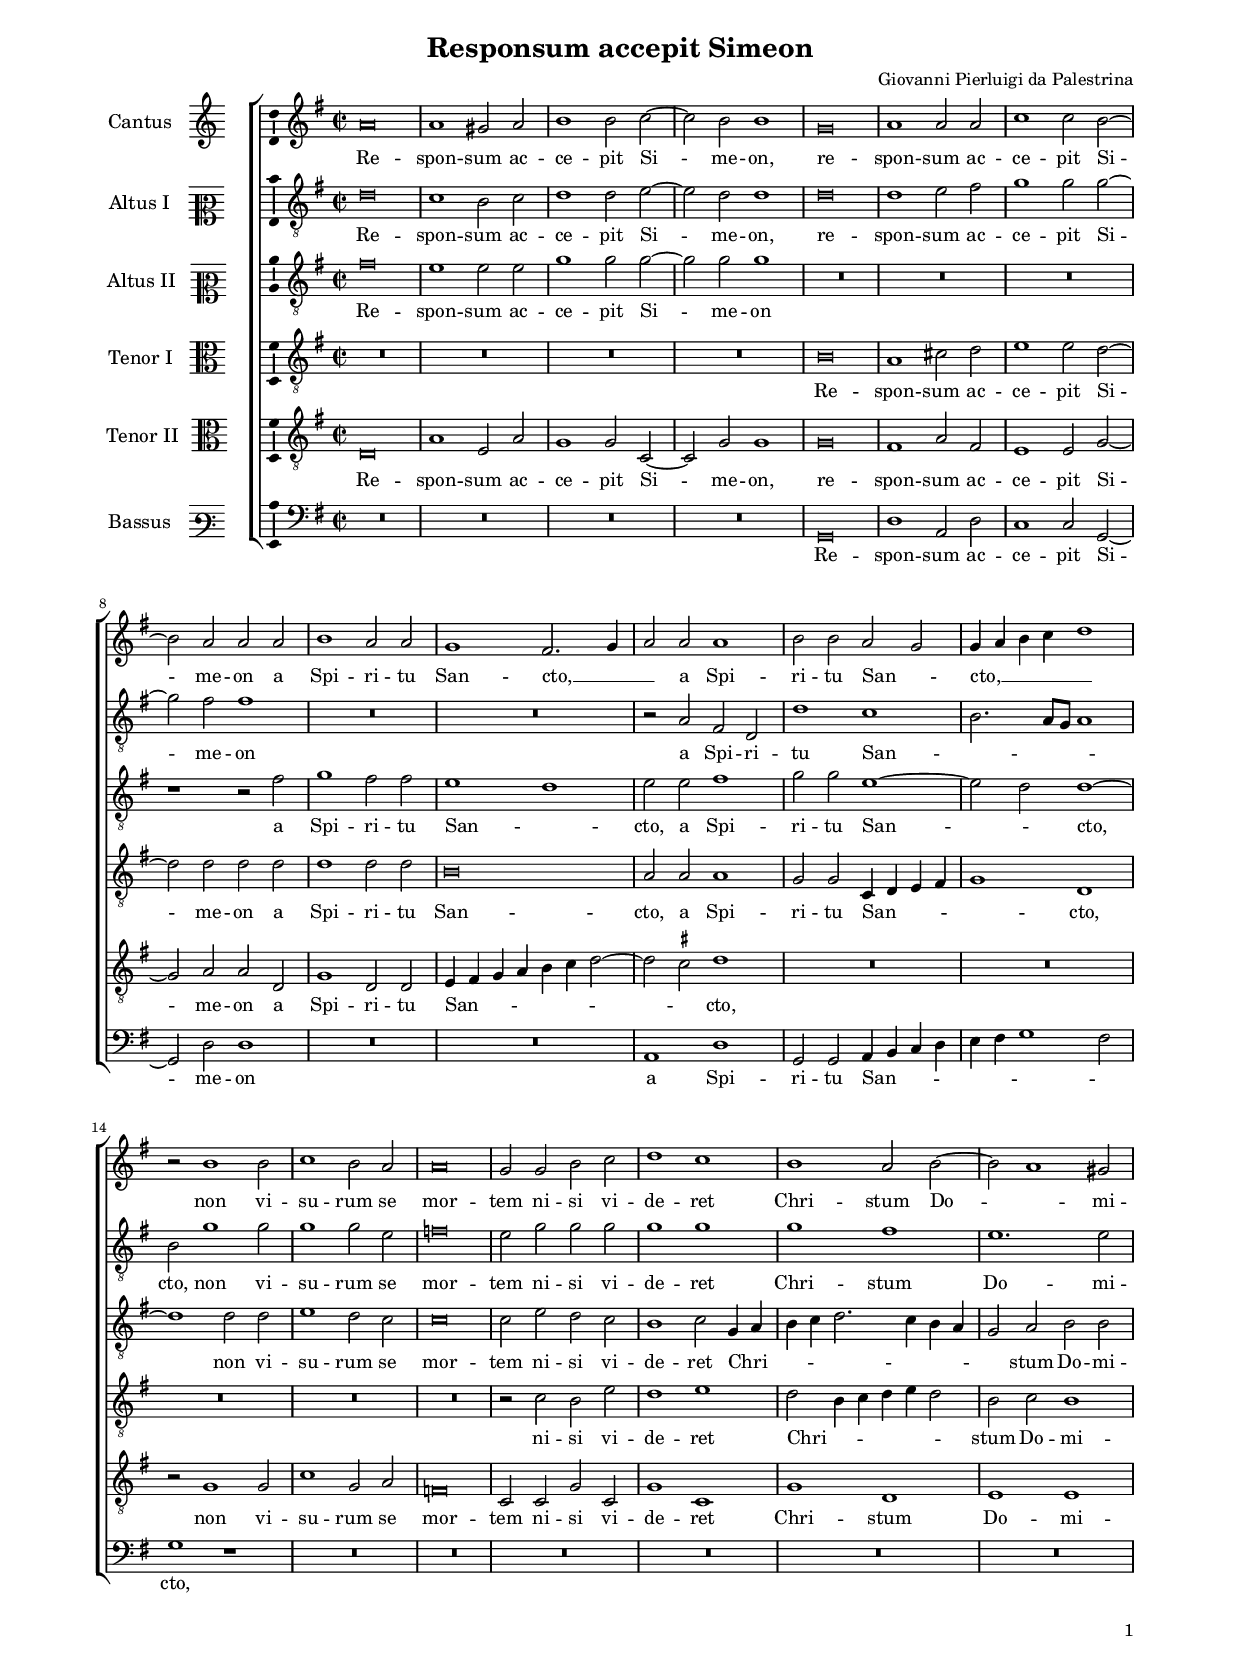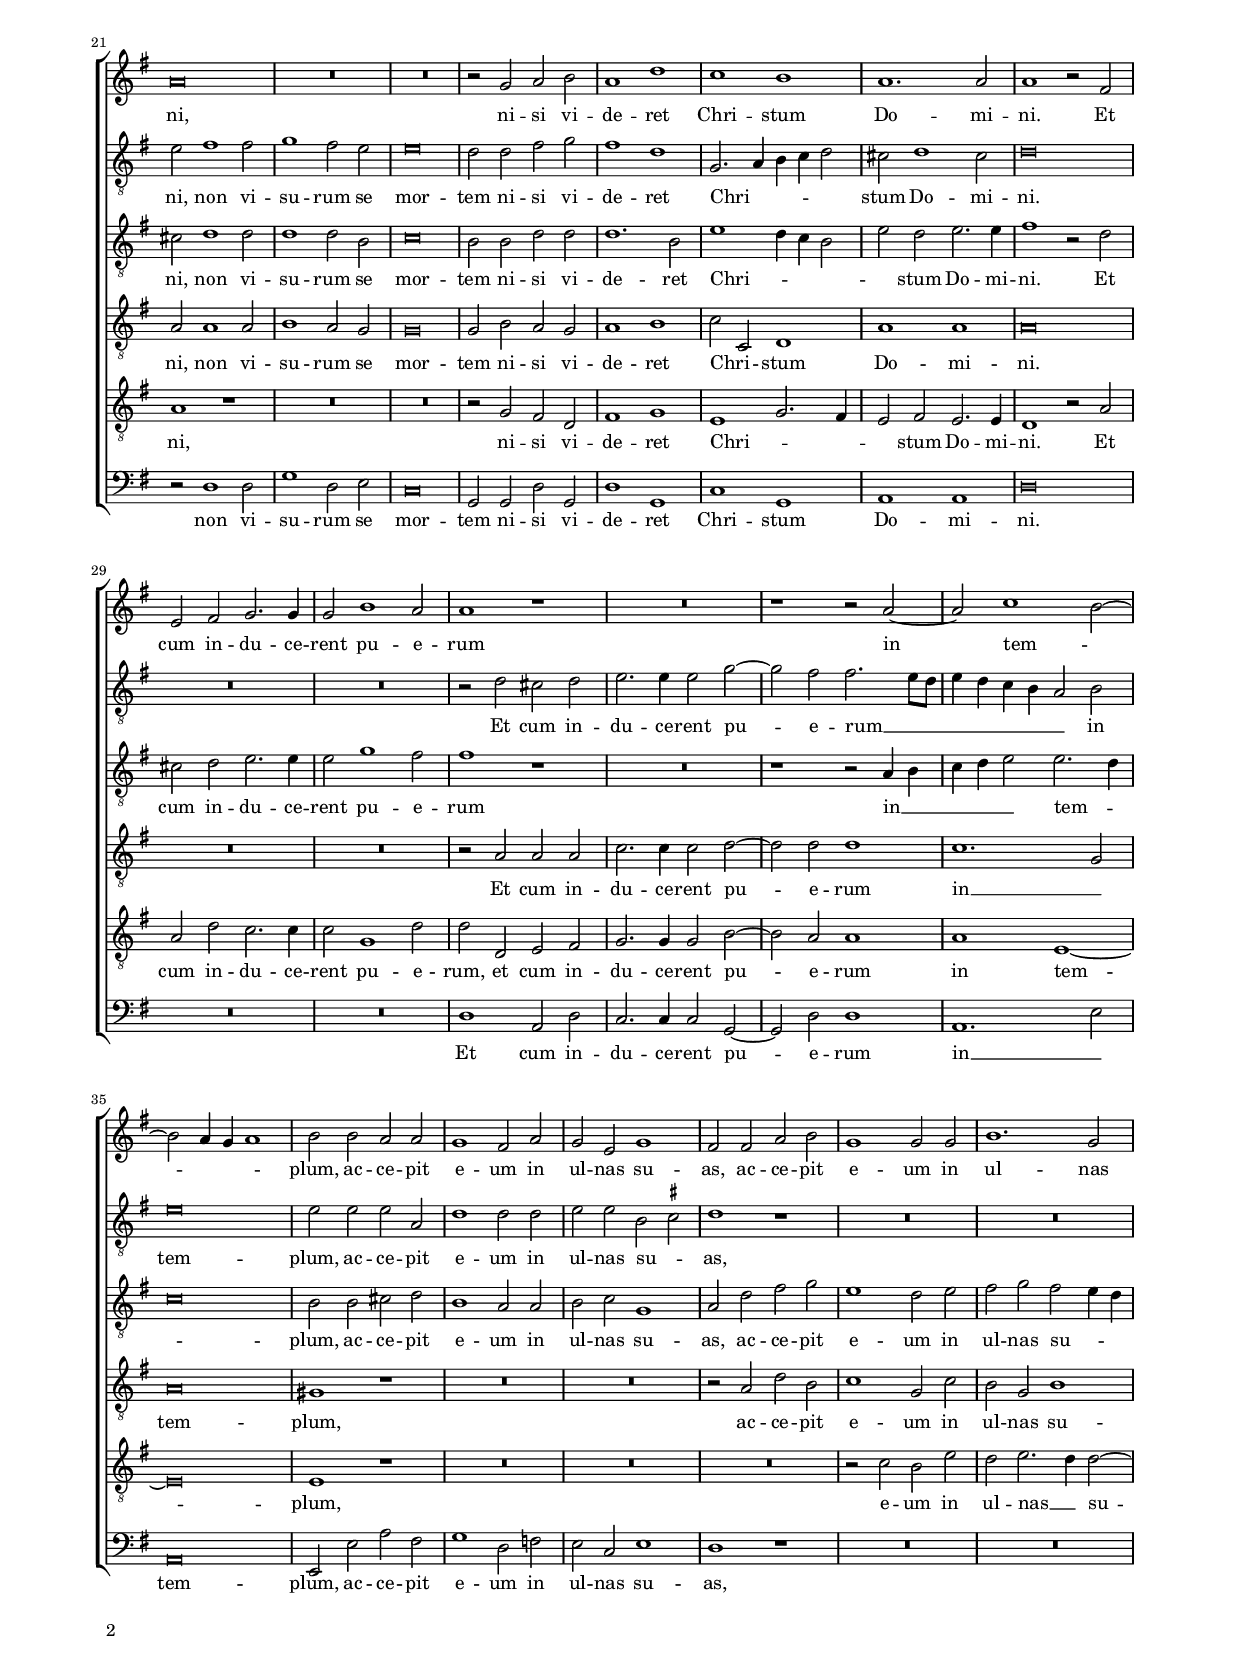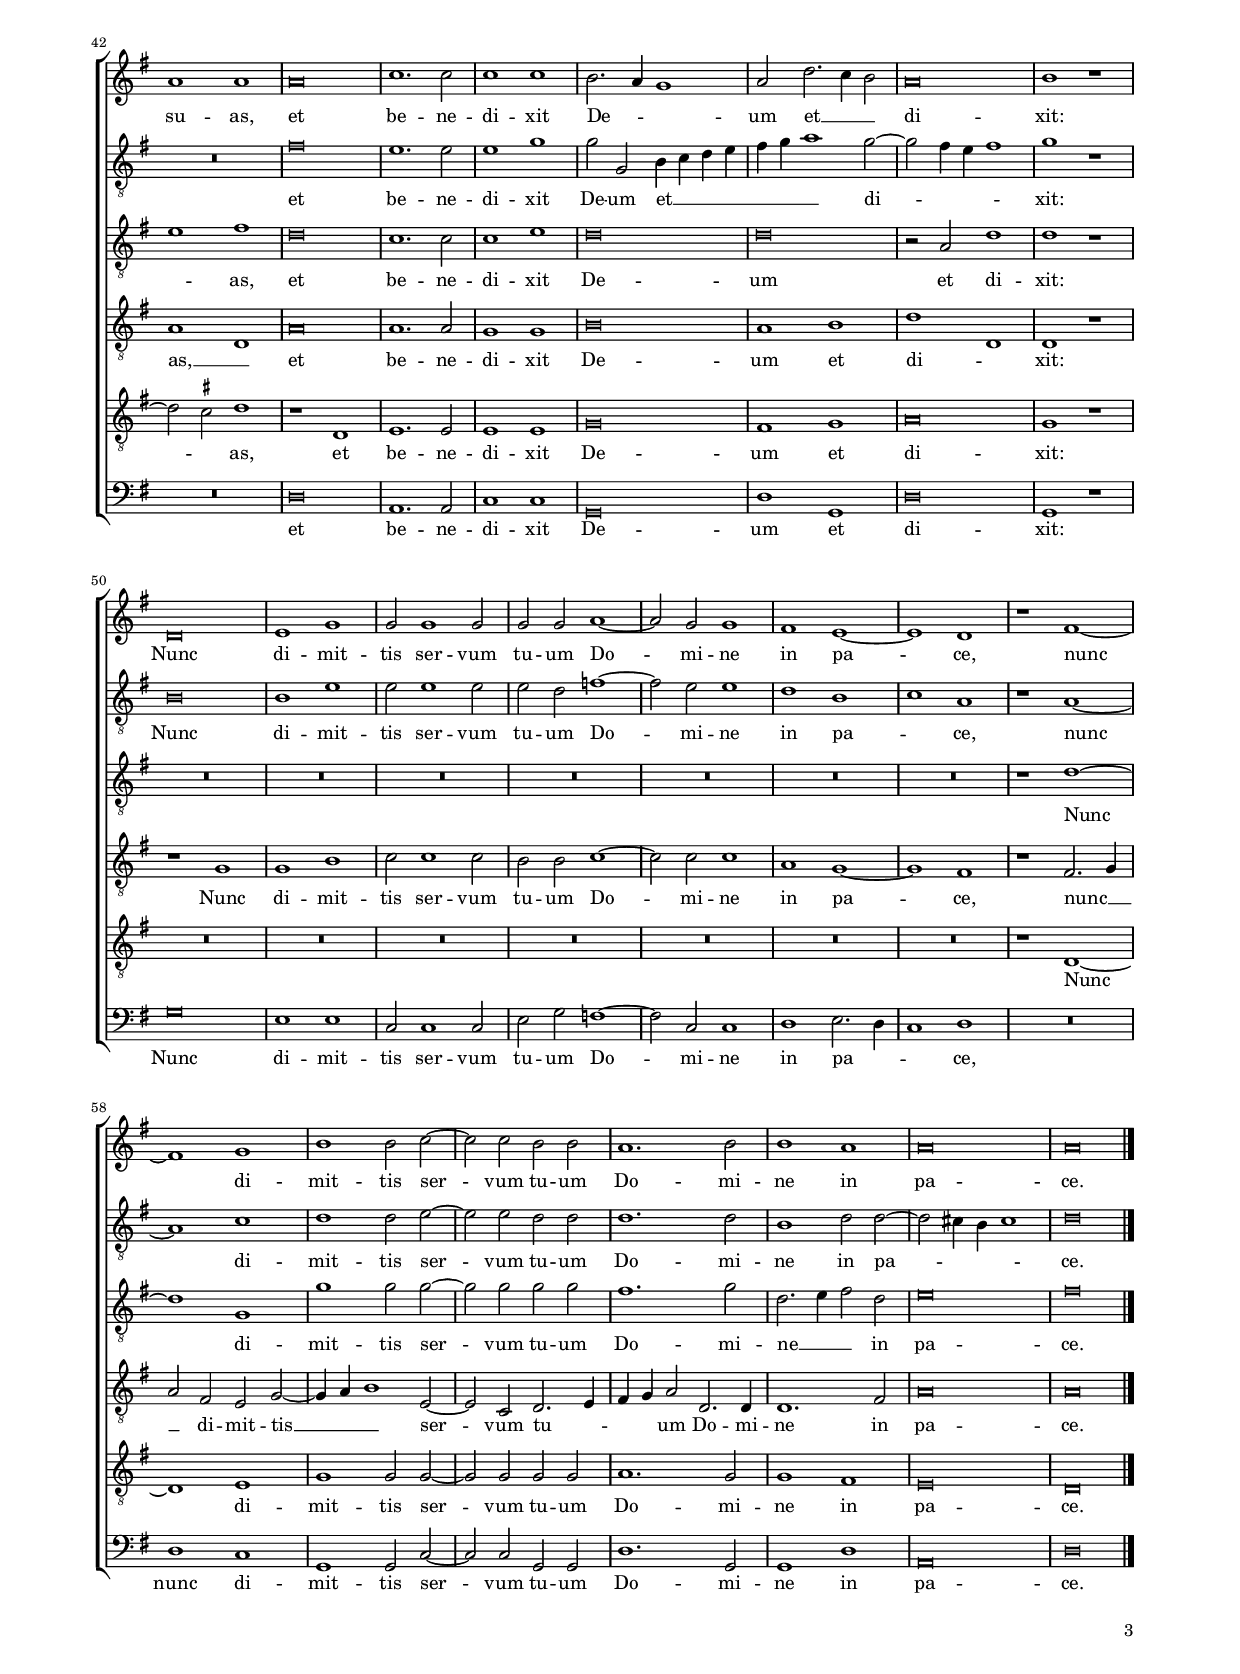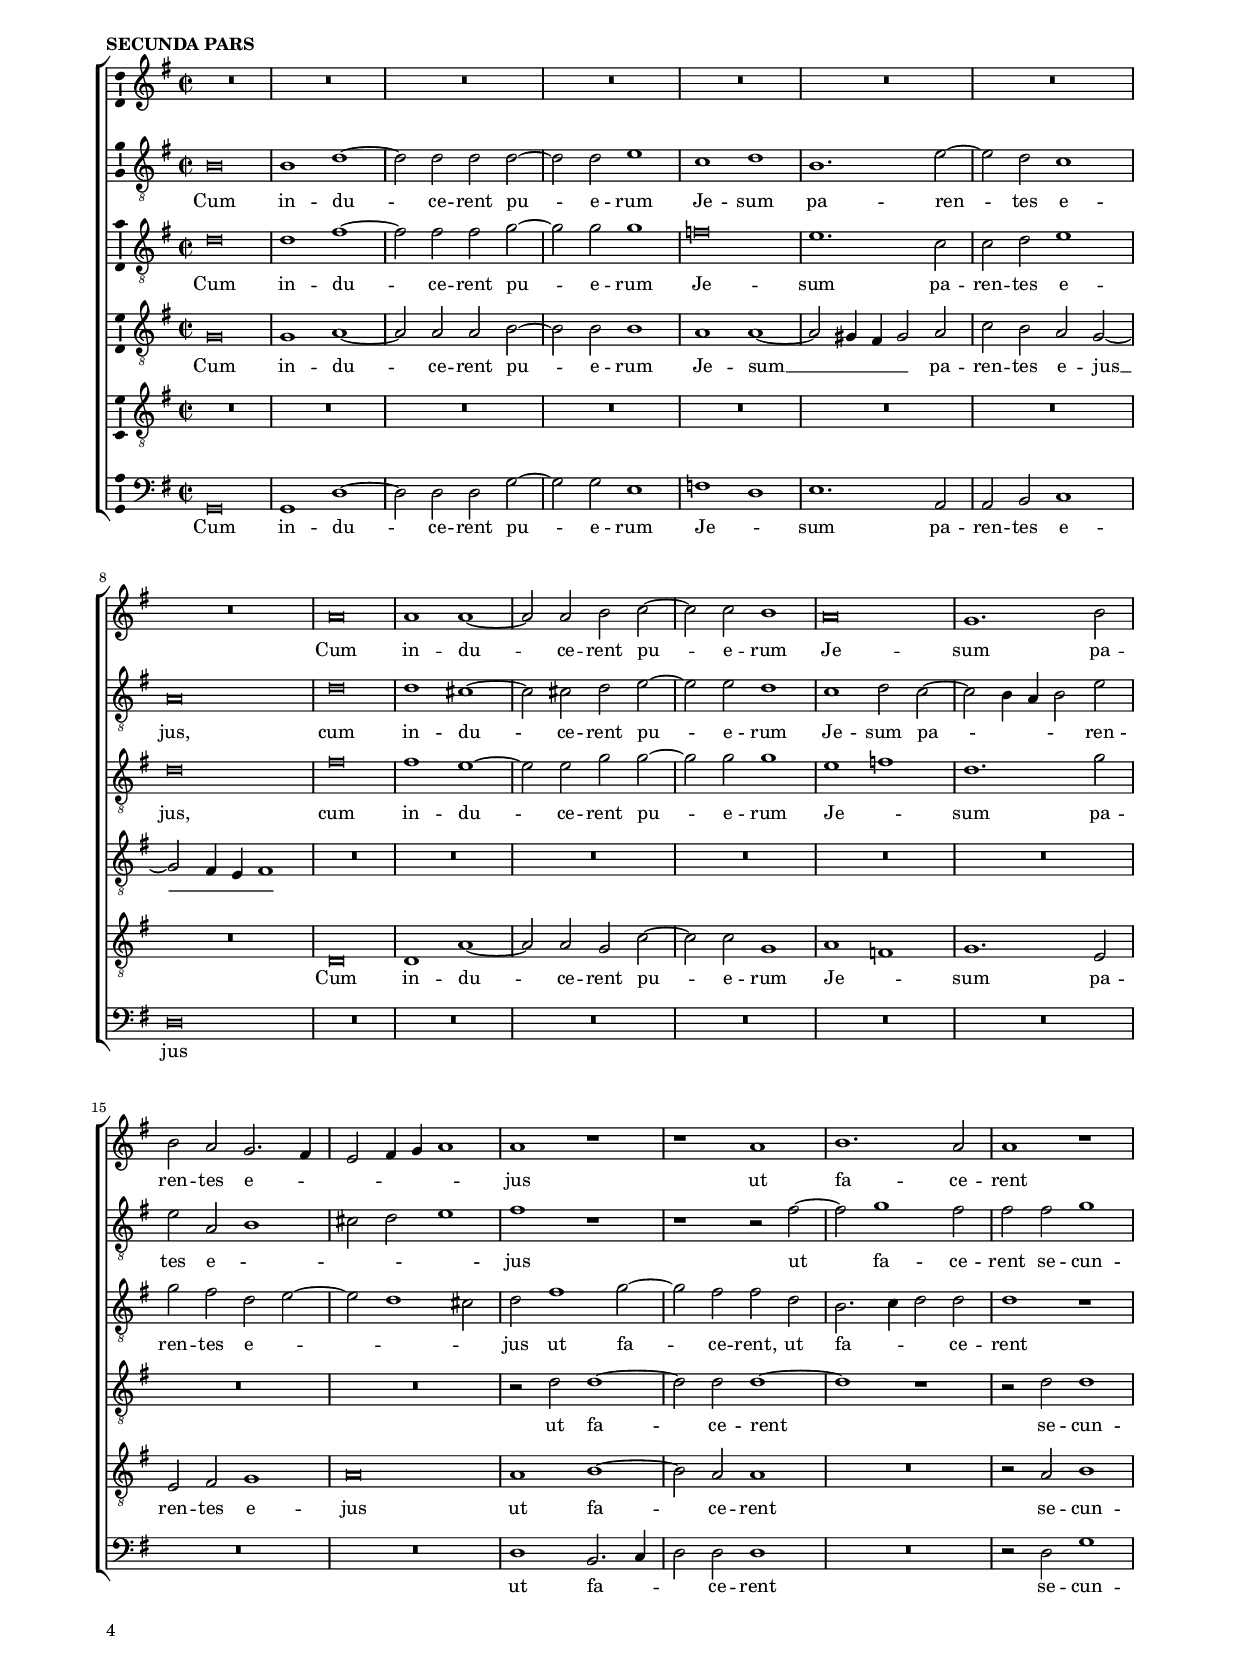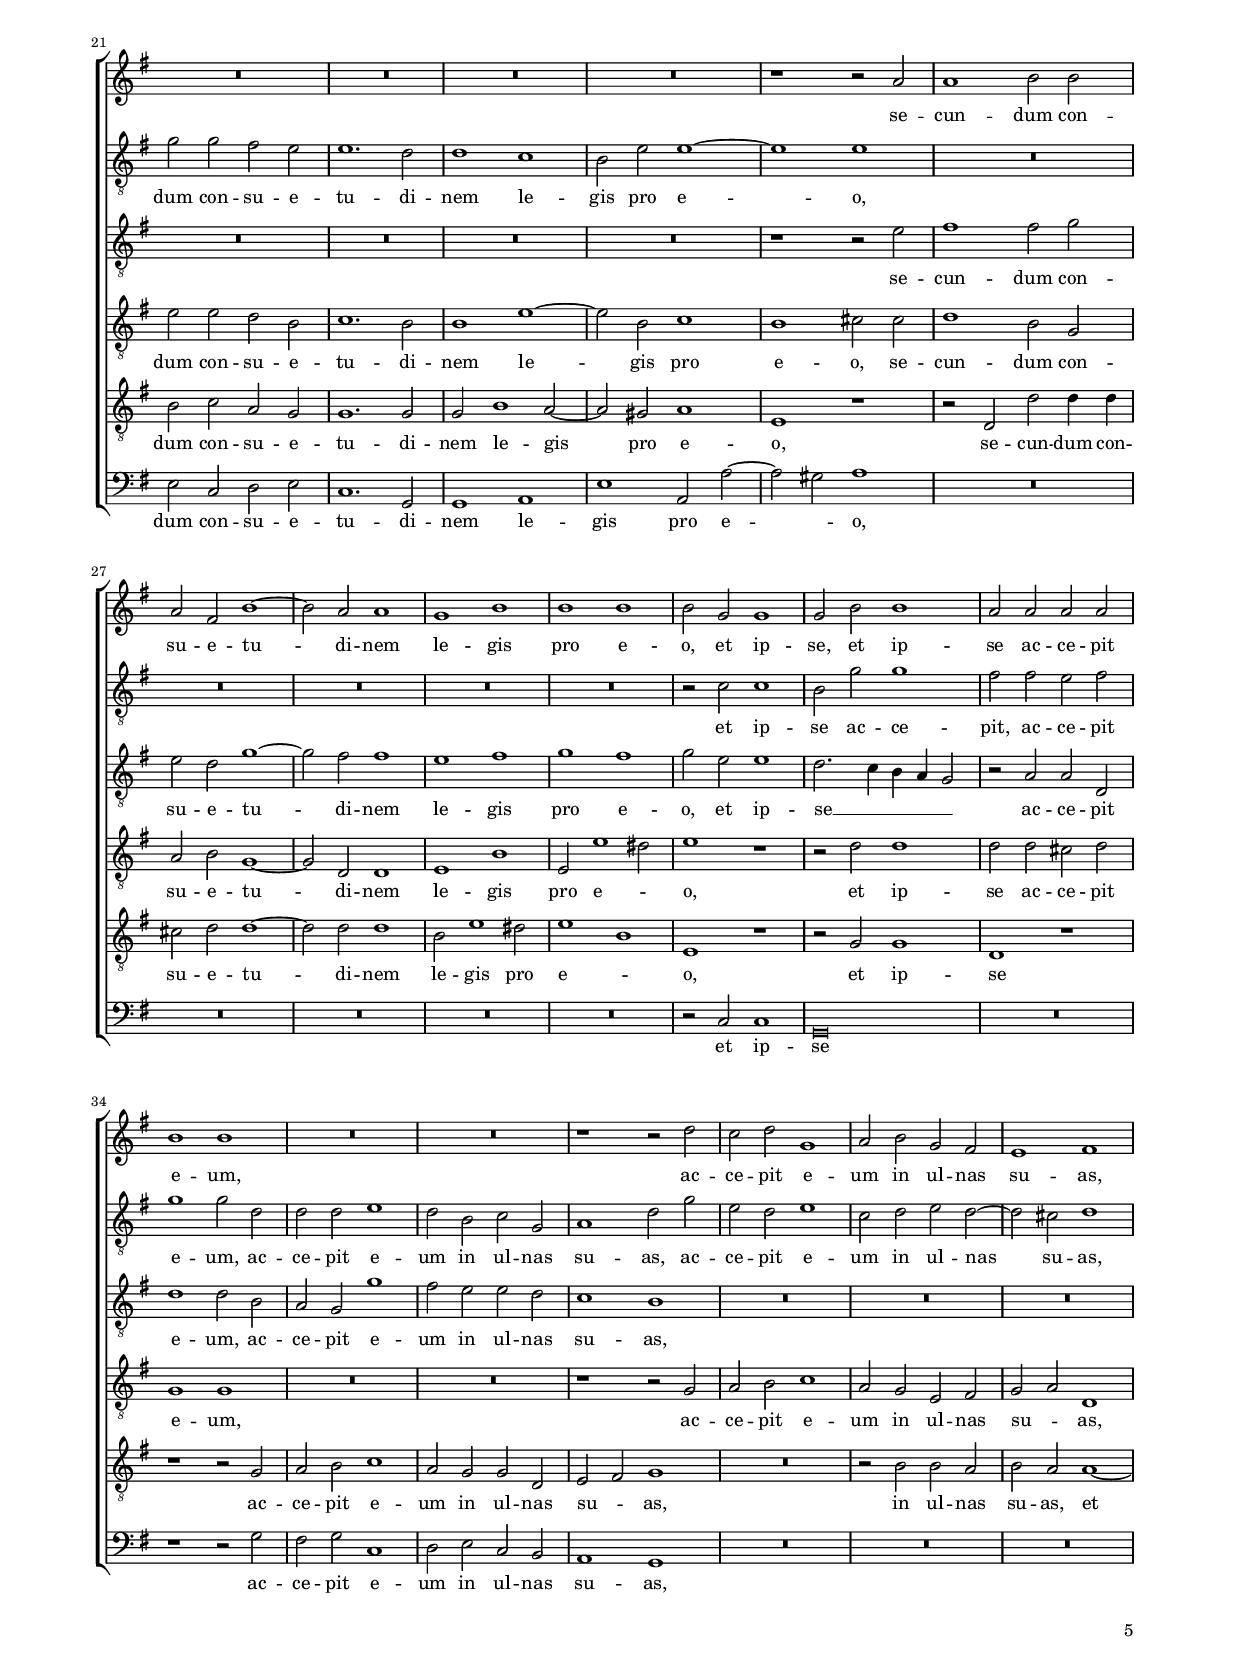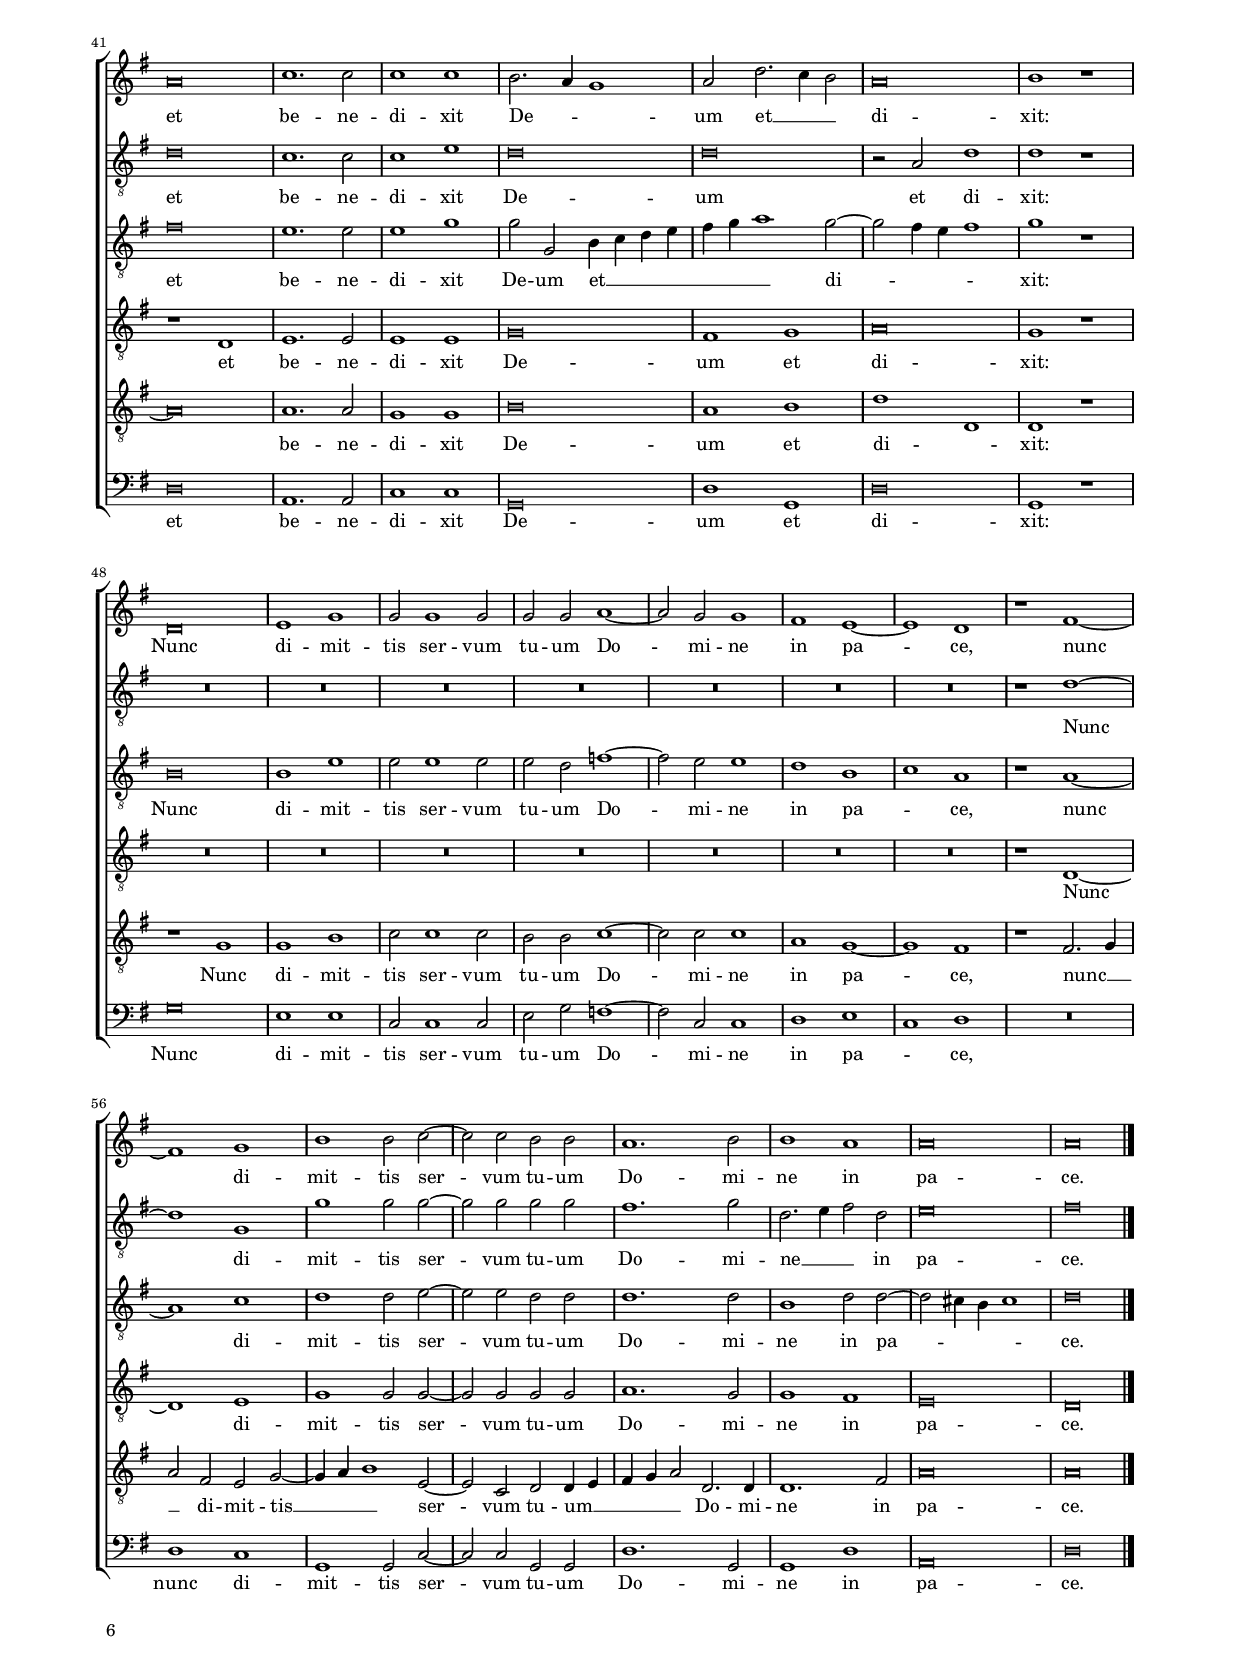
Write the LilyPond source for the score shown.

\header
{
  title="Responsum accepit Simeon"
  composer="Giovanni Pierluigi da Palestrina"
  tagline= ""
}

\version "2.20.0"
\language deutsch
#(set-global-staff-size 15)
% #(set-default-paper-size "letter")
#(ly:set-option 'point-and-click #f)


	ficta = { \once \set suggestAccidentals = ##t }
	
	forget = #(define-music-function (music) (ly:music?) #{
		\accidentalStyle forget
		$music
		\accidentalStyle default
		#})


\paper
	{
	top-margin = 1.5 \cm
	bottom-margin = 1 \cm
	left-margin = 1.8 \cm
	right-margin = 1.8 \cm
	ragged-bottom = ##f
	ragged-last-bottom = ##f
	print-page-number = ##f
	score-system-spacing = #'((basic-distance . 16) (minimum-distance . 14) (padding . 5) (strechability . 250))
	system-system-spacing = #'((basic-distance . 16) (minimum-distance . 14) (padding . 5) (strechability . 250))
    oddFooterMarkup=\markup   \fill-line { "" \fromproperty #'page:page-number-string }
    evenFooterMarkup=\markup  \fill-line { \fromproperty #'page:page-number-string "" }
    last-bottom-spacing = #'((basic-distance . 12) (minimum-distance . 7) (padding . 4))
	systems-per-page = 3
%   page-count = 6
%	min-systems-per-page = 3
	}

global = {
	\key c \major
	\time 2/2 \set Score.measureLength = #(ly:make-moment 2/1)
    \set Score.tempoHideNote = ##t
    \tempo 2 = 90
    \skip 1*2*64 \bar "|." \pageBreak
	}


incipitcantus = \markup { \score {
	{
	\set Staff.instrumentName = \markup { \fontsize #1 "Cantus" }
	\key c \major
	\clef violin
	s4 \bar ""
	}
	\layout  {
	raggedright = ##t
	indent = 1.6 \cm
	line-width = 2.2 \cm
	\context { \Staff \remove Time_signature_engraver }
	\override Staff.Clef.Y-extent = #'(0 . 0)
	}} \hspace #1 }

      
incipitaltus = \markup { \score {
	{
	\set Staff.instrumentName = \markup { \fontsize #1 "Altus I" }
	\key c \major
	\clef mezzosoprano
	s4 \bar ""
	}
	\layout  {
	raggedright = ##t
	indent = 1.6 \cm
	line-width = 2.2 \cm
	\context { \Staff \remove Time_signature_engraver }
	\override Staff.Clef.Y-extent = #'(0 . 0)
	}} \hspace #1 }


incipitsextus = \markup { \score {
	{
	\set Staff.instrumentName = \markup { \fontsize #1 "Altus II" }
	\key c \major
	\clef mezzosoprano
	s4 \bar ""
	}
	\layout  {
	raggedright = ##t
	indent = 1.6 \cm
	line-width = 2.2 \cm
	\context { \Staff \remove Time_signature_engraver }
	\override Staff.Clef.Y-extent = #'(0 . 0)
	}} \hspace #1 }


incipittenor = \markup { \score {
	{
	\set Staff.instrumentName = \markup { \fontsize #1 "Tenor I" }
	\key c \major
	\clef alto
	s4 \bar ""
	}
	\layout  {
	raggedright = ##t
	indent = 1.6 \cm
	line-width = 2.2 \cm
	\context { \Staff \remove Time_signature_engraver }
	\override Staff.Clef.Y-extent = #'(0 . 0)
	}} \hspace #1 }
      
      
incipitquintus = \markup { \score {
	{
	\set Staff.instrumentName = \markup { \fontsize #1 "Tenor II" }
	\key c \major
	\clef alto
	s4 \bar ""
	}
	\layout  {
	raggedright = ##t
	indent = 1.6 \cm
	line-width = 2.2 \cm
	\context { \Staff \remove Time_signature_engraver }
	\override Staff.Clef.Y-extent = #'(0 . 0)
	}} \hspace #1 }
      
      
incipitbassus = \markup { \score {
	{
	\set Staff.instrumentName = \markup { \fontsize #1 "Bassus" }
	\key c \major
	\clef varbaritone
	s4 \bar ""
	}
	\layout  {
	raggedright = ##t
	indent = 1.6 \cm
	line-width = 2.2 \cm
	\context { \Staff \remove Time_signature_engraver }
	\override Staff.Clef.Y-extent = #'(0 . 0)
	}} \hspace #1 }


cantus =  \relative c''
	{
	d\breve
	d1 cis2 d
	e1 e2 f~
	f2 e e1
%5
	c\breve |
	d1 d2 d
	f1 f2 e~
	e2 d d d
	e1 d2 d
%10
	c1 h2. c4 |
	d2 d d1
	e2 e d c
	c4 d e f g1
	r2 e1 e2
%15
	f1 e2 d |
	d\breve
	c2 c e f
	g1 f
	e1 d2 e~
%20
	e2 d1 cis2 |
	d\breve
	R\breve
	R\breve
	r2 c d e
%25
	d1 g |
	f1 e
	d1. d2
	d1 r2 h
	a2 h c2. c4
%30
	c2 e1 d2 |
	d1 r
	R\breve
	r1 r2 d~
	d2 f1 e2~
%35
	e2 d4 c d1 |
	e2 e d d
	c1 h2 d
	c2 a c1
	h2 h d e
%40
	c1 c2 c |
	e1. c2
	d1 d
	d\breve
	f1. f2
%45
	f1 f |
	e2. d4 c1
	d2 g2. f4 e2
	d\breve
	e1 r
%50
	g,\breve |
	a1 c
	c2 c1 c2
	c2 c d1~
	d2 c c1
%55
	h1 a~ |
	a1 g
	r1 h~
	h1 c
	e1 e2 f~
%60
	f2 f e e |
	d1. e2
	e1 d
	d\breve
	d\breve |
	}


altus = \relative c'
	{
	g'\breve
	f1 e2 f
	g1 g2 a~
	a2 g g1
%5
	g\breve |
	g1 a2 h
	c1 c2 c~
	c2 h h1
	R\breve
%10
	R\breve |
	r2 d, h g
	g'1 f
	e2. d8 c d1
	e2 c'1 c2
%15
	c1 c2 a |
	b\breve
	a2 c c c
	c1 c
	c1 h
%20
	a1. a2 |
	a2 h1 h2
	c1 h2 a
	a\breve
	g2 g h c
%25
	h1 g |
	c,2. d4 e f g2
	fis2 g1 fis2
	g\breve
	R\breve
%30
	R\breve |
	r2 g fis g
	a2. a4 a2 c~
	c2 h h2. a8 g
	a4 g f e d2 e
%35
	a\breve |
	a2 a a d,
	g1 g2 g
	a2 a e \ficta fis
	g1 r
%40
	R\breve |
	R\breve
	R\breve
	h\breve
	a1. a2
%45
	a1 c |
	c2 c, e4 f g a
	h4 c d1 c2~
	c2 h4 a h1
	c1 r
%50
	e,\breve |
	e1 a
	a2 a1 a2
	a2 g b1~
	b2 a a1
%55
	g1 e |
	f1 d
	r1 d~
	d1 f
	g1 g2 a~
%60
	a2 a g g |
	g1. g2
	e1 g2 g~
	g2 fis4 e fis1
	g\breve |
	}


sextus =  \relative c'
    {
	h'\breve
	a1 a2 a
	c1 c2 c~
	c2 c c1
%5
	R\breve |
	R\breve
	R\breve
	r1 r2 h
	c1 h2 h
%10
	a1 g |
	a2 a h1
	c2 c a1~
	a2 g g1~
	g1 g2 g
%15
	a1 g2 f |
	f\breve
	f2 a g f
	e1 f2 c4 d
	e4 f g2. f4 e d
%20
	c2 d e e |
	fis2 g1 g2
	g1 g2 e
	f\breve
	e2 e g g
%25
	g1. e2 |
	a1 g4 f e2
	a2 g a2. a4
	h1 r2 g
	fis2 g a2. a4
%30
	a2 c1 h2 |
	h1 r
	R\breve
	r1 r2 d,4 e
	f4 g a2 a2. g4
%35
	f\breve |
	e2 e fis g
	e1 d2 d
	e2 f c1
	d2 g h c
%40
	a1 g2 a |
	h2 c h a4 g
	a1 h
	g\breve
	f1. f2
%45
	f1 a |
	g\breve
	g\breve
	r2 d g1
	g1 r
%50
	R\breve |
	R\breve
	R\breve
	R\breve
	R\breve
%55
	R\breve |
	R\breve
	r1 g~
	g1 c,
	c'1 c2 c~
%60
	c2 c c c |
	h1. c2
	g2. a4 h2 g
	a\breve
	h\breve |
	}


tenor =  \relative c'
	{
	R\breve
	R\breve
	R\breve
	R\breve
%5
	e\breve |
	d1 fis2 g
	a1 a2 g~
	g2 g g g
	g1 g2 g
%10
	e\breve |
	d2 d d1
	c2 c f,4 g a h
	c1 g
	R\breve
%15
	R\breve |
	R\breve
	r2 f' e a
	g1 a
	g2 e4 f g a g2
%20
	e2 f e1 |
	d2 d1 d2
	e1 d2 c
	c\breve
	c2 e d c
%25
	d1 e |
	f2 f, g1
	d'1 d
	d\breve
	R\breve
%30
	R\breve |
	r2 d d d
	f2. f4 f2 g~
	g2 g g1
	f1. c2
%35
	d\breve |
	cis1 r
	R\breve
	R\breve
	r2 d g e
%40
	f1 c2 f |
	e2 c e1
	d1 g,
	d'\breve
	d1. d2
%45
	c1 c |
	e\breve
	d1 e
	g1 g,
	g1 r
%50
	r1 c |
	c1 e
	f2 f1 f2
	e2 e f1~
	f2 f f1
%55
	d1 c~ |
	c1 h
	r1 h2. c4
	d2 h a c~
	c4 d e1 a,2~
%60
	a2 f g2. a4 |
	h4 c d2 g,2. g4
	g1. h2
	d\breve
	d\breve |
	}


quintus  =  \relative c'
	{
	g\breve
	d'1 a2 d
	c1 c2 f,~
	f2 c' c1
%5
	c\breve |
	h1 d2 h
	a1 a2 c~
	c2 d d g,
	c1 g2 g
%10
	a4 h c d e f g2~ |
	g2 \ficta fis g1
	R\breve
	R\breve
	r2 c,1 c2
%15
	f1 c2 d |
	b\breve
	f2 f c' f,
	c'1 f,
	c'1 g
%20
	a1 a |
	d1 r
	R\breve
	R\breve
	r2 c h g
%25
	h1 c |
	a1 c2. h4
	a2 h a2. a4
	g1 r2 d'
	d2 g f2. f4
%30
	f2 c1 g'2 |
	g2 g, a h
	c2. c4 c2 e~
	e2 d d1
	d1 a~
%35
	a\breve |
	a1 r
	R\breve
	R\breve
	R\breve
%40
	r2 f' e a |
	g2 a2. g4 g2~
	g2 \ficta fis g1
	r1 g,
	a1. a2
%45
	a1 a |
	c\breve
	h1 c
	d\breve
	c1 r
%50
	R\breve |
	R\breve
	R\breve
	R\breve
	R\breve
%55
	R\breve |
	R\breve
	r1 g~
	g1 a
	c1 c2 c~
%60
	c2 c c c |
	d1. c2
	c1 h
	a\breve
	g\breve |
	}


bassus  =  \relative c
	{
	R\breve
	R\breve
	R\breve
	R\breve
%5
	c\breve |
	g'1 d2 g
	f1 f2 c~
	c2 g' g1
	R\breve
%10
	R\breve |
	d1 g
	c,2 c d4 e f g
	a4 h c1 h2
	c1 r
%15
	R\breve |
	R\breve
	R\breve
	R\breve
	R\breve
%20
	R\breve |
	r2 g1 g2
	c1 g2 a
	f\breve
	c2 c g' c,
%25
	g'1 c, |
	f1 c
	d1 d
	g\breve
	R\breve
%30
	R\breve |
	g1 d2 g
	f2. f4 f2 c~
	c2 g' g1
	d1. a'2
%35
	d,\breve |
	a2 a' d h
	c1 g2 b
	a2 f a1
	g1 r
%40
	R\breve |
	R\breve
	R\breve
	g\breve
	d1. d2
%45
	f1 f |
	c\breve
	g'1 c,
	g'\breve
	c,1 r
%50
	c'\breve |
	a1 a
	f2 f1 f2
	a2 c b1~
	b2 f f1
%55
	g1 a2. g4 |
	f1 g
	R\breve
	g1 f
	c1 c2 f~
%60
	f2 f c c |
	g'1. c,2
	c1 g'
	d\breve
	g\breve |
	}


lyricscantus = \lyricmode {
	Re -- spon -- sum ac -- ce -- pit Si -- me -- on,
    re -- spon -- sum ac -- ce -- pit Si -- me -- on
    a Spi -- ri -- tu San -- cto, __ _ _
    a Spi -- ri -- tu San -- _ cto, __ _ _ _ _
    non vi -- su -- rum se mor -- tem
    ni -- si vi -- de -- ret Chri -- stum Do -- _ mi -- ni,
    ni -- si vi -- de -- ret Chri -- stum Do -- mi -- ni.
    Et cum in -- du -- ce -- rent pu -- e -- rum
    in tem -- _ _ _ _ plum,
    ac -- ce -- pit e -- um in ul -- nas su -- as,
    ac -- ce -- pit e -- um in ul -- nas su -- as,
    et be -- ne -- di -- xit De -- _ _ um et __ _ _ di -- xit:
    Nunc di -- mit -- tis ser -- vum tu -- um Do -- mi -- ne in pa -- ce,
    nunc di -- mit -- tis ser -- vum tu -- um Do -- mi -- ne in pa -- ce.
	}


lyricsaltus = \lyricmode {
	Re -- spon -- sum ac -- ce -- pit Si -- me -- on,
    re -- spon -- sum ac -- ce -- pit Si -- me -- on
    a Spi -- ri -- tu San -- _ _ _ _ cto,
    non vi -- su -- rum se mor -- tem
    ni -- si vi -- de -- ret Chri -- stum Do -- mi -- ni,
    non vi -- su -- rum se mor -- tem
    ni -- si vi -- de -- ret Chri -- _ _ _ _ stum Do -- mi -- ni.
    Et cum in -- du -- ce -- rent pu -- e -- rum __ _ _ _ _ _ _ _ 
    in tem -- plum,
    ac -- ce -- pit e -- um in ul -- nas su -- _ as,
    et be -- ne -- di -- xit De -- um et __ _ _ _ _ _ _ di -- _ _ _ xit:
    Nunc di -- mit -- tis ser -- vum tu -- um Do -- mi -- ne in pa -- _ ce,
    nunc di -- mit -- tis ser -- vum tu -- um Do -- mi -- ne in pa -- _ _ _ ce.
	}
	
	
lyricssextus = \lyricmode {
	Re -- spon -- sum ac -- ce -- pit Si -- me -- on
    a Spi -- ri -- tu San -- _ cto,
    a Spi -- ri -- tu San -- _ cto,
    non vi -- su -- rum se mor -- tem
    ni -- si vi -- de -- ret Chri -- _ _ _ _ _ _ _ _ stum Do -- mi -- ni,
    non vi -- su -- rum se mor -- tem
    ni -- si vi -- de -- ret Chri -- _ _ _ _ stum Do -- mi -- ni.
    Et cum in -- du -- ce -- rent pu -- e -- rum
    in __ _ _ _ _ tem -- _ _ plum,
    ac -- ce -- pit e -- um in ul -- nas su -- as,
    ac -- ce -- pit e -- um in ul -- nas su -- _ _ _ as,
    et be -- ne -- di -- xit De -- um et di -- xit:
    Nunc di -- mit -- tis ser -- vum tu -- um Do -- mi -- ne __ _ _ in pa -- ce.
	}


lyricstenor = \lyricmode {
	Re -- spon -- sum ac -- ce -- pit Si -- me -- on
    a Spi -- ri -- tu San -- cto,
    a Spi -- ri -- tu San -- _ _ _ _ cto,
    ni -- si vi -- de -- ret Chri -- _ _ _ _ _ stum Do -- mi -- ni,
    non vi -- su -- rum se mor -- tem
    ni -- si vi -- de -- ret Chri -- _ stum Do -- mi -- ni.
    Et cum in -- du -- ce -- rent pu -- e -- rum
    in __ _ tem -- plum,
    ac -- ce -- pit e -- um in ul -- nas su -- as, __ _
    et be -- ne -- di -- xit De -- um et di -- _ xit:
    Nunc di -- mit -- tis ser -- vum tu -- um Do -- mi -- ne in pa -- ce,
    nunc __ _ _ di -- mit -- tis __ _ _ ser -- vum tu -- _ _ _ um Do -- mi -- ne in pa -- ce.
	}


lyricsquintus = \lyricmode {
	Re -- spon -- sum ac -- ce -- pit Si -- me -- on,
    re -- spon -- sum ac -- ce -- pit Si -- me -- on
    a Spi -- ri -- tu San -- _ _ _ _ _ _ _ cto,
    non vi -- su -- rum se mor -- tem
    ni -- si vi -- de -- ret Chri -- stum Do -- mi -- ni,
    ni -- si vi -- de -- ret Chri -- _ _ _ stum Do -- mi -- ni.
    Et cum in -- du -- ce -- rent pu -- e -- rum,
    et cum in -- du -- ce -- rent pu -- e -- rum
    in tem -- plum,
    e -- um in ul -- nas __ _ su -- _ as,
    et be -- ne -- di -- xit De -- um et di -- xit:
    Nunc di -- mit -- tis ser -- vum tu -- um Do -- mi -- ne in pa -- ce.
	}


lyricsbassus = \lyricmode {
	Re -- spon -- sum ac -- ce -- pit Si -- me -- on
    a Spi -- ri -- tu San -- _ _ _ _ _ _ _ cto,
    non vi -- su -- rum se mor -- tem
    ni -- si vi -- de -- ret Chri -- stum Do -- mi -- ni.
    Et cum in -- du -- ce -- rent pu -- e -- rum
    in __ _ tem -- plum,
    ac -- ce -- pit e -- um in ul -- nas su -- as,
    et be -- ne -- di -- xit De -- um et di -- xit:
    Nunc di -- mit -- tis ser -- vum tu -- um Do -- mi -- ne in pa -- _ _ ce,
    nunc di -- mit -- tis ser -- vum tu -- um Do -- mi -- ne in pa -- ce.
	}


\score
{  
    \transpose c g, {
	\new ChoirStaff \with { \override StaffGrouper.staff-staff-spacing.basic-distance = #12 }
	<<

	\new Staff << \global
	\new Voice="v1" {
		\set Staff.instrumentName=\incipitcantus
		\set Staff.midiInstrument = "reed organ"
		\clef "violin"
		\cantus }
	\new Lyrics \lyricsto "v1" {\lyricscantus }
	>>


	\new Staff << \global
	\new Voice="v2" {
		\set Staff.instrumentName=\incipitaltus
		\set Staff.midiInstrument = "reed organ"
        \clef "G_8"
		\altus}
	\new Lyrics \lyricsto "v2" {\lyricsaltus }
	>>


	\new Staff << \global
	\new Voice="v6" {
		\set Staff.instrumentName=\incipitsextus
		\set Staff.midiInstrument = "reed organ"
        \clef "G_8"
		\sextus}
	\new Lyrics \lyricsto "v6" {\lyricssextus }
	>>
    
    
	\new Staff << \global
	\new Voice="v3" {
		\set Staff.instrumentName=\incipittenor
		\set Staff.midiInstrument = "reed organ"
		\clef "G_8"
		\tenor }
	\new Lyrics \lyricsto "v3" {\lyricstenor }
	>>


	\new Staff << \global
	\new Voice="v5" {
		\set Staff.instrumentName=\incipitquintus
		\set Staff.midiInstrument = "reed organ"
		\clef "G_8"
		\quintus}
	\new Lyrics \lyricsto "v5" {\lyricsquintus }
	>>


	\new Staff << \global
	\new Voice="v4" {
		\set Staff.instrumentName=\incipitbassus
		\set Staff.midiInstrument = "reed organ"
		\clef "bass" 
		\bassus }
	\new Lyrics \lyricsto "v4" {\lyricsbassus}
	>>

	>>
	} % transpose

	\layout
	{
	indent = 2.6 \cm
%	\context { \Lyrics \override VerticalAxisGroup.nonstaff-relatedstaff-spacing.padding = #2 }
%	\context { \Lyrics \override LyricText.font-size = #1 }
  	\context { \Staff \consists "Ambitus_engraver" }
	\context { \Staff \override TimeSignature.break-visibility = #end-of-line-invisible }
%	\context { \Staff \override InstrumentName.X-offset = #'-25 }
%	\context { \Voice \override Slur.transparent = ##t }
	\context { \Score \override BarNumber.padding = #2 }
	\context { \Voice \override NoteHead.style = #'baroque }
	}

\midi
	{
	}

}

%%%%%%%%%%%%%%%%%%%%  SECUNDA PARS   %%%%%%%%%%%%%%%%%%%%


global = {
	\key c \major
	\time 2/2 \set Score.measureLength = #(ly:make-moment 2/1)
        \set Score.tempoHideNote = ##t
        \tempo 2 = 90
        \skip 1*2*62  \bar "|."
	}


cantus =  \relative c''
	{
	R\breve
	R\breve
	R\breve
	R\breve
%5
	R\breve |
	R\breve
	R\breve
	R\breve
	d\breve
%10
	d1 d~ |
	d2 d e f~
	f2 f e1
	d\breve
	c1. e2
%15
	e2 d c2. h4 |
	a2 h4 c d1
	d1 r
	r1 d
	e1. d2
%20
	d1 r |
	R\breve
	R\breve
	R\breve
	R\breve
%25
	r1 r2 d |
	d1 e2 e
	d2 h e1~
	e2 d d1
	c1 e
%30
	e1 e |
	e2 c c1
	c2 e e1
	d2 d d d
	e1 e
%35
	R\breve |
	R\breve
	r1 r2 g
	f2 g c,1
	d2 e c h
%40
	a1 h |
	d\breve
	f1. f2
	f1 f
	e2. d4 c1
%45
	d2 g2. f4 e2 |
	d\breve
	e1 r
	g,\breve
	a1 c
%50
	c2 c1 c2 |
	c2 c d1~
	d2 c c1
	h1 a~
	a1 g
%55
	r1 h~ |
	h1 c
	e1 e2 f~
	f2 f e e
	d1. e2
%60
	e1 d |
	d\breve
	d\breve |
	}


altus = \relative c'
	{
	e\breve
	e1 g~
	g2 g g g~
	g2 g a1
%5
	f1 g |
	e1. a2~
	a2 g f1
	d\breve
	g\breve
%10
	g1 fis~ |
	fis2 fis g a~
	a2 a g1
	f1 g2 f~
	f2 e4 d e2 a
%15
	a2 d, e1 |
	fis2 g a1
	h1 r
	r1 r2 h~
	h2 c1 h2
%20
	h2 h c1 |
	c2 c h a
	a1. g2
	g1 f
	e2 a a1~
%25
	a1 a |
	R\breve
	R\breve
	R\breve
	R\breve
%30
	R\breve |
	r2 f f1
	e2 c' c1
	h2 h a h
	c1 c2 g
%35
	g2 g a1 |
	g2 e f c
	d1 g2 c
	a2 g a1
	f2 g a g~
%40
	g2 fis g1 |
	g\breve
	f1. f2
	f1 a
	g\breve
%45
	g\breve |
	r2 d g1
	g1 r
	R\breve
	R\breve
%50
	R\breve |
	R\breve
	R\breve
	R\breve
	R\breve
%55
	r1 g~ |
	g1 c,
	c'1 c2 c~
	c2 c c c
	h1. c2
%60
	g2. a4 h2 g |
	a\breve
	h\breve |
	}


sextus =  \relative c'
    {
	g'\breve
	g1 h~
	h2 h h c~
	c2 c c1
%5
	b\breve |
	a1. f2
	f2 g a1
	g\breve
	h\breve
%10
	h1 a~ |
	a2 a c c~
	c2 c c1
	a1 b
	g1. c2
%15
	c2 h g a~ |
	a2 g1 fis2
	g2 h1 c2~
	c2 h h g
	e2. f4 g2 g
%20
	g1 r |
	R\breve
	R\breve
	R\breve
	R\breve
%25
	r1 r2 a |
	h1 h2 c
	a2 g c1~
	c2 h h1
	a1 h
%30
	c1 h |
	c2 a a1
	g2. f4 e d c2
	r2 d d g,
	g'1 g2 e
%35
	d2 c c'1 |
	h2 a a g
	f1 e
	R\breve
	R\breve
%40
	R\breve |
	h'\breve
	a1. a2
	a1 c
	c2 c, e4 f g a
%45
	h4 c d1 c2~ |
	c2 h4 a h1
	c1 r
	e,\breve
	e1 a
%50
	a2 a1 a2 |
	a2 g b1~
	b2 a a1
	g1 e
	f1 d
%55
	r1 d~ |
	d1 f
	g1 g2 a~
	a2 a g g
	g1. g2
%60
	e1 g2 g~ |
	g2 fis4 e fis1
	g\breve |        
	}


tenor =  \relative c'
	{
	c\breve
	c1 d~
	d2 d d e~
	e2 e e1
%5
	d1 d~ |
	d2 cis4 h cis2 d
	f2 e d c~
	c2 h4 a h1
	R\breve
%10
	R\breve |
	R\breve
	R\breve
	R\breve
	R\breve
%15
	R\breve |
	R\breve
	r2 g' g1~
	g2 g g1~
	g1 r
%20
	r2 g g1 |
	a2 a g e
	f1. e2
	e1 a~
	a2 e f1
%25
	e1 fis2 fis |
	g1 e2 c
	d2 e c1~
	c2 g g1
	a1 e'
%30
	a,2 a'1 gis2 |
	a1 r
	r2 g g1
	g2 g fis g
	c,1 c
%35
	R\breve |
	R\breve
	r1 r2 c
	d2 e f1
	d2 c a h
%40
	c2 d g,1 |
	r1 g
	a1. a2
	a1 a
	c\breve
%45
	h1 c |
	d\breve
	c1 r
	R\breve
	R\breve
%50
	R\breve |
	R\breve
	R\breve
	R\breve
	R\breve
%55
	r1 g~ |
	g1 a
	c1 c2 c~
	c2 c c c
	d1. c2
%60
	c1 h |
	a\breve
	g\breve |
	}


quintus  =  \relative c'
	{
	R\breve
	R\breve
	R\breve
	R\breve
%5
	R\breve |
	R\breve
	R\breve
	R\breve
	g\breve
%10
	g1 d'~ |
	d2 d c f~
	f2 f c1
	d1 b
	c1. a2
%15
	a2 h c1 |
	d\breve
	d1 e~
	e2 d d1
	R\breve
%20
	r2 d e1 |
	e2 f d c
	c1. c2
	c2 e1 d2~
	d2 cis d1
%25
	a1 r |
	r2 g g' g4 g
	fis2 g g1~
	g2 g g1
	e2 a1 gis2
%30
	a1 e |
	a,1 r
	r2 c c1
	g1 r
	r1 r2 c
%35
	d2 e f1 |
	d2 c c g
	a2 h c1
	R\breve
	r2 e e d
%40
	e2 d d1~ |
	d\breve
	d1. d2
	c1 c
	e\breve
%45
	d1 e |
	g1 g,
	g1 r
	r1 c
	c1 e
%50
	f2 f1 f2 |
	e2 e f1~
	f2 f f1
	d1 c~
	c1 h
%55
	r1 h2. c4 |
	d2 h a c~
	c4 d e1 a,2~
	a2 f g g4 a
	h4 c d2 g,2. g4
%60
	g1. h2 |
	d\breve
	d\breve |
	}


bassus  =  \relative c
	{
	c\breve
	c1 g'~
	g2 g g c~
	c2 c a1
%5
	b1 g |
	a1. d,2
	d2 e f1
	g\breve
	R\breve
%10
	R\breve |
	R\breve
	R\breve
	R\breve
	R\breve
%15
	R\breve |
	R\breve
	g1 e2. f4
	g2 g g1
	R\breve
%20
	r2 g c1 |
	a2 f g a
	f1. c2
	c1 d
	a'1 d,2 d'~
%25
	d2 cis d1 |
	R\breve
	R\breve
	R\breve
	R\breve
%30
	R\breve |
	r2 f, f1
	c\breve
	R\breve
	r1 r2 c'
%35
	h2 c f,1 |
	g2 a f e
	d1 c
	R\breve
	R\breve
%40
	R\breve |
	g'\breve
	d1. d2
	f1 f
	c\breve
%45
	g'1 c, |
	g'\breve
	c,1 r
	c'\breve
	a1 a
%50
	f2 f1 f2 |
	a2 c b1~
	b2 f f1
	g1 a
	f1 g
%55
	R\breve |
	g1 f
	c1 c2 f~
	f2 f c c
	g'1. c,2
%60
	c1 g' |
	d\breve
	g\breve |
	}


lyricscantus = \lyricmode {
	Cum in -- du -- ce -- rent pu -- e -- rum Je -- sum pa -- ren -- tes e -- _ _ _ _ _ jus
    ut fa -- ce -- rent
    se -- cun -- dum con -- su -- e -- tu -- di -- nem le -- gis pro e -- o,
    et ip -- se,
    et ip -- se
    ac -- ce -- pit e -- um,
    ac -- ce -- pit e -- um in ul -- nas su -- as,
    et be -- ne -- di -- xit De -- _ _ um et __ _ _ di -- xit:
    Nunc di -- mit -- tis ser -- vum tu -- um Do -- mi -- ne in pa -- ce,
    nunc di -- mit -- tis ser -- vum tu -- um Do -- mi -- ne in pa -- ce.
	}


lyricsaltus = \lyricmode {
	Cum in -- du -- ce -- rent pu -- e -- rum Je -- sum pa -- ren -- tes e -- jus,
    cum in -- du -- ce -- rent pu -- e -- rum Je -- sum pa -- _ _ _ ren -- tes e -- _ _ _ _ jus
    ut fa -- ce -- rent
    se -- cun -- dum con -- su -- e -- tu -- di -- nem le -- gis pro e -- o,
    et ip -- se
    ac -- ce -- pit,
    ac -- ce -- pit e -- um,
    ac -- ce -- pit e -- um in ul -- nas su -- as,
    ac -- ce -- pit e -- um in ul -- nas su -- as,
    et be -- ne -- di -- xit De -- um et di -- xit:
    Nunc di -- mit -- tis ser -- vum tu -- um Do -- mi -- ne __ _ _ in pa -- ce.
	}


lyricssextus = \lyricmode {
	Cum in -- du -- ce -- rent pu -- e -- rum Je -- sum pa -- ren -- tes e -- jus,
    cum in -- du -- ce -- rent pu -- e -- rum Je -- _ sum pa -- ren -- tes e -- _ _ _ jus
    ut fa -- ce -- rent,
    ut fa -- _ _ ce -- rent
    se -- cun -- dum con -- su -- e -- tu -- di -- nem le -- gis pro e -- o,
    et ip -- se __ _ _ _ _
    ac -- ce -- pit e -- um,
    ac -- ce -- pit e -- um in ul -- nas su -- as,
    et be -- ne -- di -- xit De -- um et __ _ _ _ _ _ _ di -- _ _ _ xit:
    Nunc di -- mit -- tis ser -- vum tu -- um Do -- mi -- ne in pa -- _ ce,
    nunc di -- mit -- tis ser -- vum tu -- um Do -- mi -- ne in pa -- _ _ _ ce.
	}


lyricstenor = \lyricmode {
	Cum in -- du -- ce -- rent pu -- e -- rum Je -- sum __ _ _ _ pa -- ren -- tes e -- jus __ _ _ _
    ut fa -- ce -- rent
    se -- cun -- dum con -- su -- e -- tu -- di -- nem le -- gis pro e -- o,
    se -- cun -- dum con -- su -- e -- tu -- di -- nem le -- gis pro e -- _ o,
    et ip -- se
    ac -- ce -- pit e -- um,
    ac -- ce -- pit e -- um in ul -- nas su -- _ as,
    et be -- ne -- di -- xit De -- um et di -- xit:
    Nunc di -- mit -- tis ser -- vum tu -- um Do -- mi -- ne in pa -- ce.
	}


lyricsquintus = \lyricmode {
	Cum in -- du -- ce -- rent pu -- e -- rum Je -- _ sum pa -- ren -- tes e -- jus
    ut fa -- ce -- rent
    se -- cun -- dum con -- su -- e -- tu -- di -- nem le -- gis pro e -- o,
    se -- cun -- dum con -- su -- e -- tu -- di -- nem le -- gis pro e -- _ o,
    et ip -- se
    ac -- ce -- pit e -- um in ul -- nas su -- _ as,
    in ul -- nas su -- as,
    et be -- ne -- di -- xit De -- um et di -- _ xit:
    Nunc di -- mit -- tis ser -- vum tu -- um Do -- mi -- ne in pa -- ce,
    nunc __ _ _ di -- mit -- tis __ _ _ ser -- vum tu -- um __ _ _ _ _ Do -- mi -- ne in pa -- ce.
	}


lyricsbassus = \lyricmode {
	Cum in -- du -- ce -- rent pu -- e -- rum Je -- _ sum pa -- ren -- tes e -- jus
    ut fa -- _ _ ce -- rent
    se -- cun -- dum con -- su -- e -- tu -- di -- nem le -- gis pro e -- _ o,
    et ip -- se
    ac -- ce -- pit e -- um in ul -- nas su -- as,
    et be -- ne -- di -- xit De -- um et di -- xit:
    Nunc di -- mit -- tis ser -- vum tu -- um Do -- mi -- ne in pa -- _ ce,
    nunc di -- mit -- tis ser -- vum tu -- um Do -- mi -- ne in pa -- ce.
	}


\score
{  
	\transpose c g, {
	\new ChoirStaff \with { \override StaffGrouper.staff-staff-spacing.basic-distance = #12 }
	<<

	\new Staff <<\global
	\new Voice="v1" {
	  %\set Staff.instrumentName="Cantus"
		\set Staff.midiInstrument = "reed organ"
		\clef "violin"
		\cantus }
	\new Lyrics \lyricsto "v1" {\lyricscantus }
	>>


	\new Staff << \global
	\new Voice="v2" {
	  %\set Staff.instrumentName="Altus"
		\set Staff.midiInstrument = "reed organ"
        \clef "G_8"
		\altus}
	\new Lyrics \lyricsto "v2" {\lyricsaltus }
	>>

    
	\new Staff << \global
	\new Voice="v6" {
	  %\set Staff.instrumentName="Sextus"
		\set Staff.midiInstrument = "reed organ"
        \clef "G_8"
		\sextus}
	\new Lyrics \lyricsto "v6" {\lyricssextus }
	>>


	\new Staff <<\global
	\new Voice="v3" {
	  %\set Staff.instrumentName="Tenor"
		\set Staff.midiInstrument = "reed organ"
		\clef "G_8"
		\tenor }
	\new Lyrics \lyricsto "v3" {\lyricstenor }
	>>


	\new Staff << \global
	\new Voice="v5" {
	  %\set Staff.instrumentName="Quintus"
		\set Staff.midiInstrument = "reed organ"
		\clef "G_8"
		\quintus}
	\new Lyrics \lyricsto "v5" {\lyricsquintus }
	>>


	\new Staff <<\global
	\new Voice="v4" {
	  %\set Staff.instrumentName="Bassus"
		\set Staff.midiInstrument = "reed organ"
		\clef "bass" 
		\bassus }
	\new Lyrics \lyricsto "v4" {\lyricsbassus}
	>>

	>>
    } % transpose

	\layout
	{
	indent = 0 \cm
%	\context { \Lyrics \override VerticalAxisGroup.nonstaff-relatedstaff-spacing.padding = #2 }
%	\context { \Lyrics \override LyricText.font-size = #1 }
   	\context { \Staff \consists "Ambitus_engraver" }
	\context { \Staff \override TimeSignature.break-visibility = #end-of-line-invisible }
%	\context { \Staff \override InstrumentName.X-offset = #'-25 }
%	\context { \Voice \override Slur.transparent = ##t }
	\context { \Score \override BarNumber.padding = #2 }
	\context { \Voice \override NoteHead.style = #'baroque }
	}

    \header { piece = \markup { \raise #2 \bold "SECUNDA PARS"} }
        
\midi
	{
	}

}

% EOF
